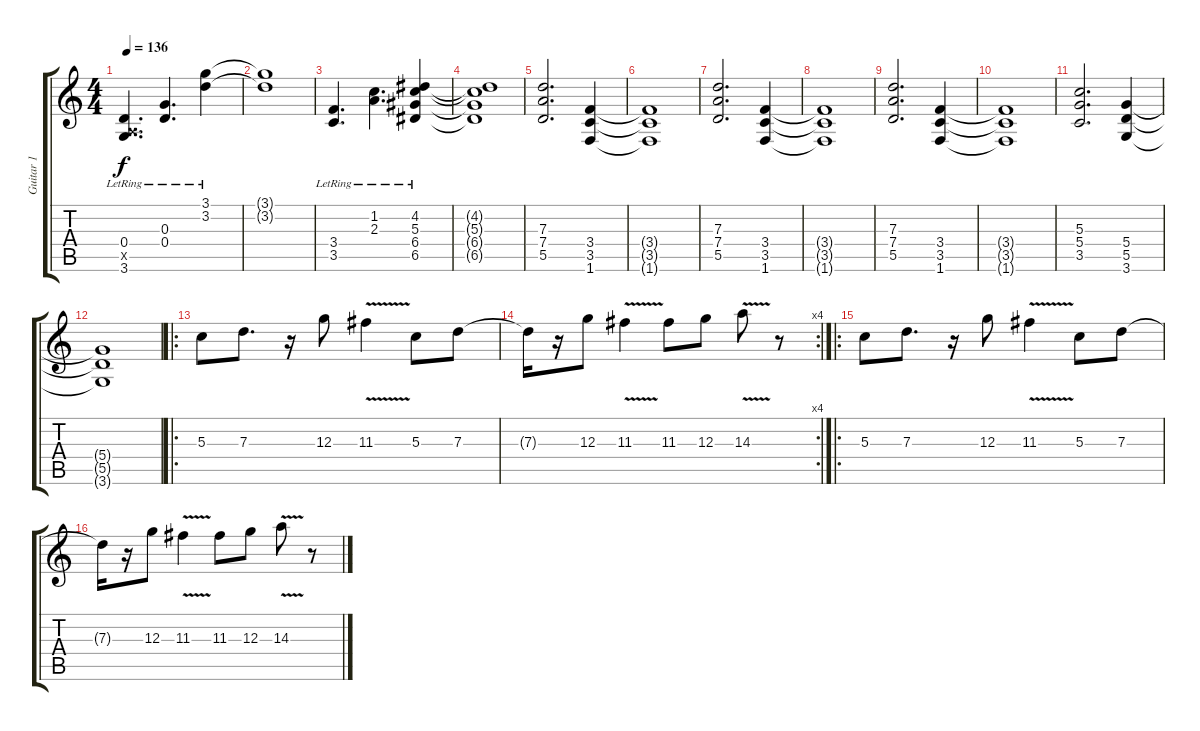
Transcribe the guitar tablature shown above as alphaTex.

\track ("Guitar 1" "Guitar 1") {instrument distortionguitar}
\staff {score tabs}
\tuning (E4 B3 G3 D3 A2 E2) {hide}
\ts (4 4)
\tempo 136
\clef g2
\ks c
(0.4{lr} 0.5{x} 3.6{lr}).4{d dy f} (0.3{lr} 0.4{lr}).4{d} (3.1{lr} 3.2{lr}).4 |
(3.1{t} 3.2{t}).1 |
(3.4{lr} 3.5{lr}).4{d} (1.2{lr} 2.3{lr}).4{d} (4.2{lr} 5.3{lr} 6.4{lr} 6.5{lr}).4 |
(4.2{t} 5.3{t} 6.4{t} 6.5{t}).1 |
(7.3 7.4 5.5).2{d} (3.4 3.5 1.6).4 |
(3.4{t} 3.5{t} 1.6{t}).1 |
(7.3 7.4 5.5).2{d} (3.4 3.5 1.6).4 |
(3.4{t} 3.5{t} 1.6{t}).1 |
(7.3 7.4 5.5).2{d} (3.4 3.5 1.6).4 |
(3.4{t} 3.5{t} 1.6{t}).1 |
(5.3 5.4 3.5).2{d} (5.4 5.5 3.6).4 |
(5.4{t} 5.5{t} 3.6{t}).1 |
\ro
5.3.8 7.3.8{d} r.16 12.3.8 11.3{v}.4 5.3.8 7.3.8 |
\rc 4
7.3{t}.16 r.16 12.3.8 11.3{v}.4 11.3.8 12.3.8 14.3{v}.8 r.8 |
\ro
5.3.8 7.3.8{d} r.16 12.3.8 11.3{v}.4 5.3.8 7.3.8 |
7.3{t}.16 r.16 12.3.8 11.3{v}.4 11.3.8 12.3.8 14.3{v}.8 r.8
